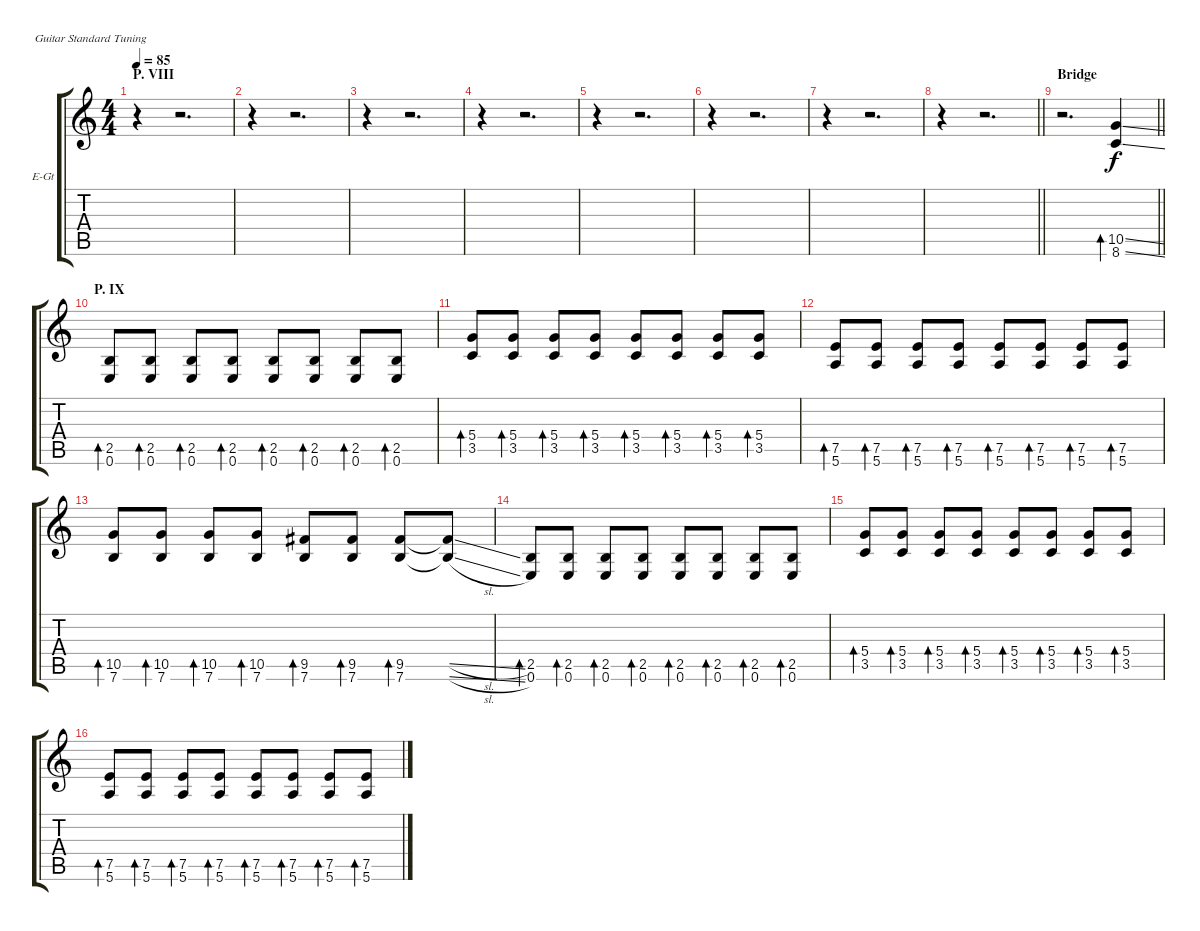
\bracketExtendMode groupsimilarinstruments
\firstSystemTrackNameOrientation horizontal
\otherSystemsTrackNameOrientation horizontal
\track ("Rhytm Guitar (Left) (Drive)" "E-Gt") {instrument distortionguitar}
\staff {score tabs}
\tuning (E4 B3 G3 D3 A2 E2)
\ts (4 4)
\section ("" "P. VIII")
\tempo 85
\clef g2
\ks c
r.4{dy f} r.2{d} |
r.4 r.2{d} |
r.4 r.2{d} |
r.4 r.2{d} |
r.4 r.2{d} |
r.4 r.2{d} |
r.4 r.2{d} |
\barLineRight lightlight
r.4 r.2{d} |
\section ("" "Bridge")
\barLineRight lightlight
r.2{d} (10.5{ss} 8.6{ss}).4{bd 30} |
\section ("" "P. IX")
(2.5 0.6).8{bd 30} (2.5 0.6).8{bd 30} (2.5 0.6).8{bd 30} (2.5 0.6).8{bd 30} (2.5 0.6).8{bd 30} (2.5 0.6).8{bd 30} (2.5 0.6).8{bd 30} (2.5 0.6).8{bd 30} |
(5.4 3.5).8{bd 30} (5.4 3.5).8{bd 30} (5.4 3.5).8{bd 30} (5.4 3.5).8{bd 30} (5.4 3.5).8{bd 30} (5.4 3.5).8{bd 30} (5.4 3.5).8{bd 30} (5.4 3.5).8{bd 30} |
(7.5 5.6).8{bd 30} (7.5 5.6).8{bd 30} (7.5 5.6).8{bd 30} (7.5 5.6).8{bd 30} (7.5 5.6).8{bd 30} (7.5 5.6).8{bd 30} (7.5 5.6).8{bd 30} (7.5 5.6).8{bd 30} |
(10.5 7.6).8{bd 30} (10.5 7.6).8{bd 30} (10.5 7.6).8{bd 30} (10.5 7.6).8{bd 30} (9.5 7.6).8{bd 30} (9.5 7.6).8{bd 30} (9.5 7.6).8{bd 30} (9.5{sl t} 7.6{sl t}).8 |
(2.5 0.6).8{bd 30} (2.5 0.6).8{bd 30} (2.5 0.6).8{bd 30} (2.5 0.6).8{bd 30} (2.5 0.6).8{bd 30} (2.5 0.6).8{bd 30} (2.5 0.6).8{bd 30} (2.5 0.6).8{bd 30} |
(5.4 3.5).8{bd 30} (5.4 3.5).8{bd 30} (5.4 3.5).8{bd 30} (5.4 3.5).8{bd 30} (5.4 3.5).8{bd 30} (5.4 3.5).8{bd 30} (5.4 3.5).8{bd 30} (5.4 3.5).8{bd 30} |
(7.5 5.6).8{bd 30} (7.5 5.6).8{bd 30} (7.5 5.6).8{bd 30} (7.5 5.6).8{bd 30} (7.5 5.6).8{bd 30} (7.5 5.6).8{bd 30} (7.5 5.6).8{bd 30} (7.5 5.6).8{bd 30}
